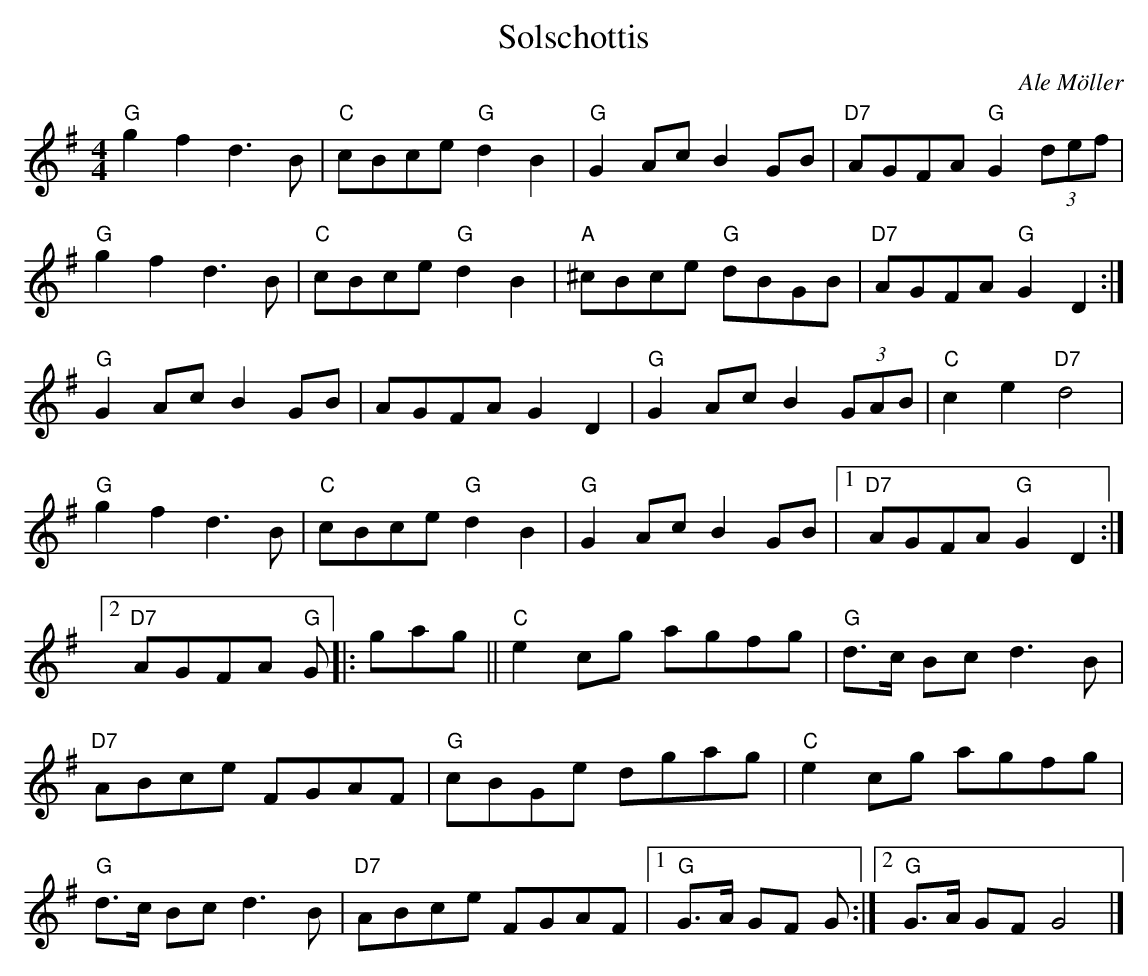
X:1
T:Solschottis
C:Ale Möller
L:1/8
M:4/4
K:G
V:1
"G" g2 f2 d3 B |"C" cBce"G" d2 B2 |"G" G2 Ac B2 GB |"D7" AGFA"G" G2 (3def |"G" g2 f2 d3 B | %5
"C" cBce"G" d2 B2 |"A" ^cBce"G" dBGB |"D7" AGFA"G" G2 D2 :|"G" G2 Ac B2 GB | AGFA G2 D2 | %10
"G" G2 Ac B2 (3GAB |"C" c2 e2"D7" d4 |"G" g2 f2 d3 B |"C" cBce"G" d2 B2 |"G" G2 Ac B2 GB |1 %15
"D7" AGFA"G" G2 D2 :|2"D7" AGFA"G" G |: gag ||"C" e2 cg agfg |"G" d>c Bc d3 B |"D7" ABce FGAF | %21
"G" cBGe dgag |"C" e2 cg agfg |"G" d>c Bc d3 B |"D7" ABce FGAF |1"G" G>A GF G :|2"G" G>A GF G4 |] %27
